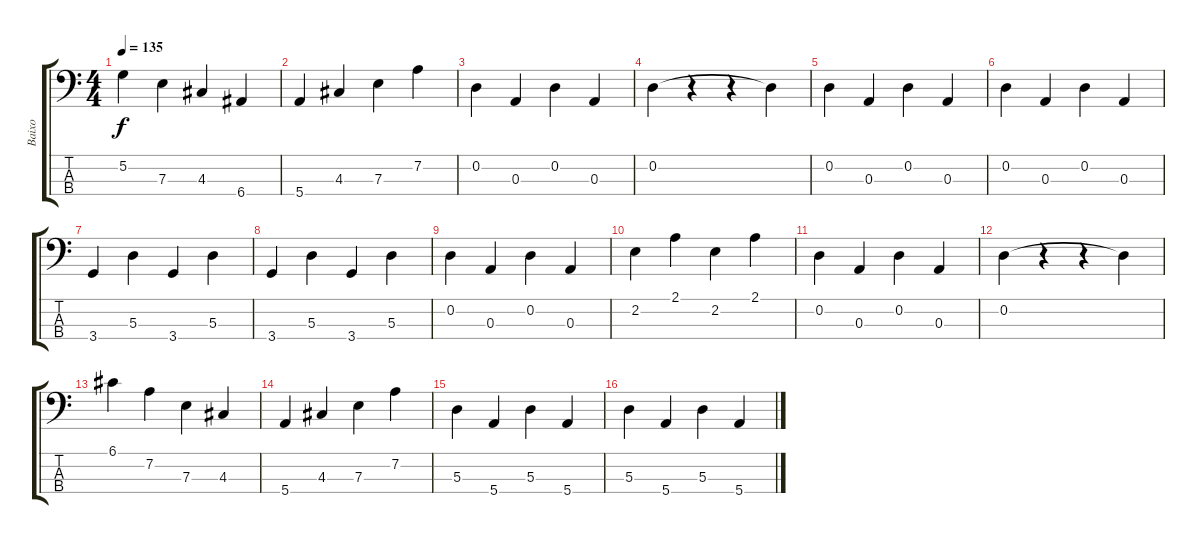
\track ("Baixo" "Baixo") {instrument electricbassfinger}
\staff {score tabs}
\tuning (G2 D2 A1 E1) {hide}
\ts (4 4)
\tempo 135
\clef f4
\ks c
5.2.4{dy f} 7.3.4 4.3.4 6.4.4 |
5.4.4 4.3.4 7.3.4 7.2.4 |
0.2.4 0.3.4 0.2.4 0.3.4 |
0.2.4 r.4 r.4 0.2{t}.4 |
0.2.4 0.3.4 0.2.4 0.3.4 |
0.2.4 0.3.4 0.2.4 0.3.4 |
3.4.4 5.3.4 3.4.4 5.3.4 |
3.4.4 5.3.4 3.4.4 5.3.4 |
0.2.4 0.3.4 0.2.4 0.3.4 |
2.2.4 2.1.4 2.2.4 2.1.4 |
0.2.4 0.3.4 0.2.4 0.3.4 |
0.2.4 r.4 r.4 0.2{t}.4 |
6.1.4 7.2.4 7.3.4 4.3.4 |
5.4.4 4.3.4 7.3.4 7.2.4 |
5.3.4 5.4.4 5.3.4 5.4.4 |
5.3.4 5.4.4 5.3.4 5.4.4
